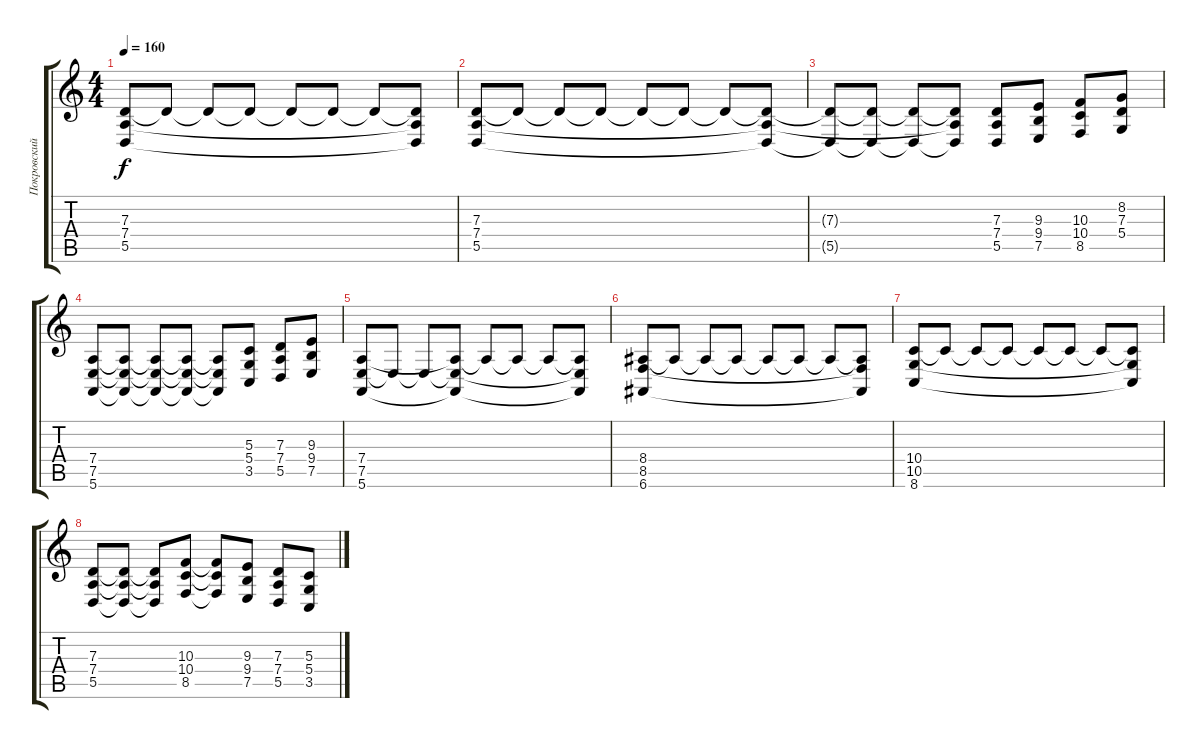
\track ("Покровский (Synth 1)" "Покровский") {instrument churchorgan}
\staff {score tabs}
\tuning (E4 B3 G3 D3 A2 E2) {hide}
\ts (4 4)
\tempo 160
\clef g2
\ks c
(7.3 7.4 5.5).8{dy f} 7.3{t}.8 7.3{t}.8 7.3{t}.8 7.3{t}.8 7.3{t}.8 7.3{t}.8 (7.3{t} 7.4{t} 5.5{t}).8 |
(7.3 7.4 5.5).8{instrument synthstrings1} 7.3{t}.8 7.3{t}.8 7.3{t}.8 7.3{t}.8 7.3{t}.8 7.3{t}.8 (7.3{t} 7.4{t} 5.5{t}).8 |
(7.3{t} 5.5{t}).8 (7.3{t} 5.5{t}).8 (7.3{t} 5.5{t}).8 (7.3{t} 7.4{t} 5.5{t}).8 (7.3 7.4 5.5).8 (9.3 9.4 7.5).8 (10.3 10.4 8.5).8 (8.2 7.3 5.4).8 |
(7.4 7.5 5.6).8 (7.4{t} 7.5{t} 5.6{t}).8 (7.4{t} 7.5{t} 5.6{t}).8 (7.4{t} 7.5{t} 5.6{t}).8 (7.4{t} 7.5{t} 5.6{t}).8 (5.3 5.4 3.5).8 (7.3 7.4 5.5).8 (9.3 9.4 7.5).8 |
(7.4 7.5 5.6).8 7.5{t}.8 7.5{t}.8 (7.4{t} 7.5{t} 5.6{t}).8 7.4{t}.8 7.4{t}.8 7.4{t}.8 (7.4{t} 7.5{t} 5.6{t}).8 |
(8.4 8.5 6.6).8 8.4{t}.8 8.4{t}.8 8.4{t}.8 8.4{t}.8 8.4{t}.8 8.4{t}.8 (8.4{t} 8.5{t} 6.6{t}).8 |
(10.4 10.5 8.6).8 10.4{t}.8 10.4{t}.8 10.4{t}.8 10.4{t}.8 10.4{t}.8 10.4{t}.8 (10.4{t} 10.5{t} 8.6{t}).8 |
(7.3 7.4 5.5).8 (7.3{t} 7.4{t} 5.5{t}).8 (7.3{t} 7.4{t} 5.5{t}).8 (10.3 10.4 8.5).8 (10.3{t} 10.4{t} 8.5{t}).8 (9.3 9.4 7.5).8 (7.3 7.4 5.5).8 (5.3 5.4 3.5).8
